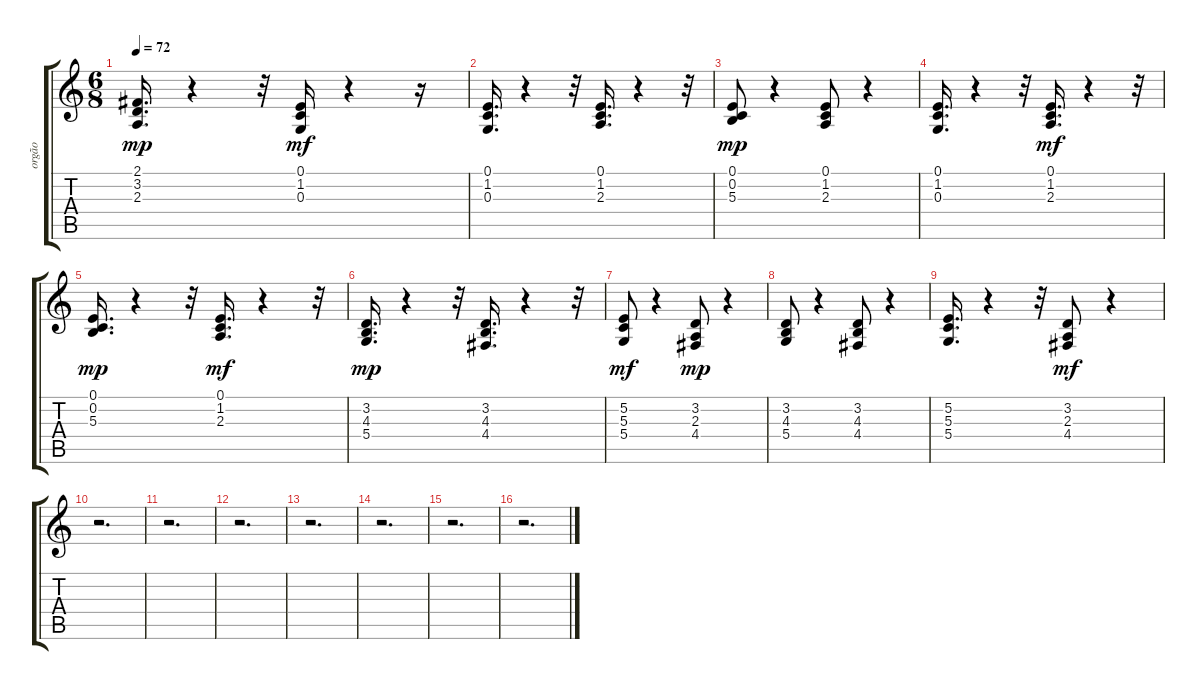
\track ("orgão" "orgão") {instrument electricpiano2}
\staff {score tabs}
\tuning (E4 B3 G3 D3 A2 E2) {hide}
\ts (6 8)
\tempo 72
\clef g2
\ks c
(2.1 3.2 2.3).16{d dy mp} r.4 r.32 (0.1 1.2 0.3).16{dy mf} r.4 r.16 |
(0.1 1.2 0.3).16{d} r.4 r.32 (0.1 1.2 2.3).16{d} r.4 r.32 |
(0.1 0.2 5.3).8{dy mp} r.4 (0.1 1.2 2.3).8 r.4 |
(0.1 1.2 0.3).16{d} r.4 r.32 (0.1 1.2 2.3).16{d dy mf} r.4 r.32 |
(0.1 0.2 5.3).16{d dy mp} r.4 r.32 (0.1 1.2 2.3).16{d dy mf} r.4 r.32 |
(3.2 4.3 5.4).16{d dy mp} r.4 r.32 (3.2 4.3 4.4).16{d} r.4 r.32 |
(5.2 5.3 5.4).8{dy mf} r.4 (3.2 2.3 4.4).8{dy mp} r.4 |
(3.2 4.3 5.4).8 r.4 (3.2 4.3 4.4).8 r.4 |
(5.2 5.3 5.4).16{d} r.4 r.32 (3.2 2.3 4.4).8{dy mf} r.4 |
r.2{d} |
r.2{d} |
r.2{d} |
r.2{d} |
r.2{d} |
r.2{d} |
r.2{d}
